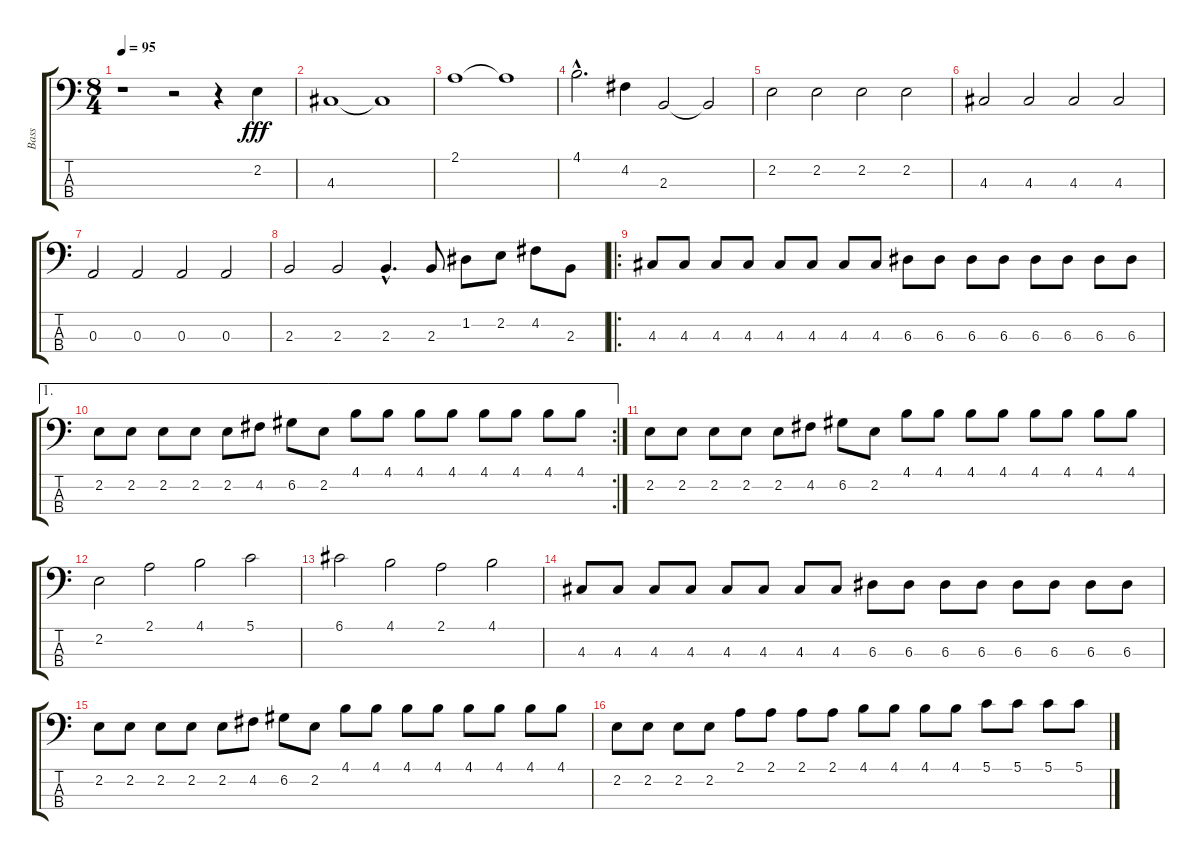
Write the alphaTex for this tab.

\track ("Bass" "Bass") {instrument electricbassfinger}
\staff {score tabs}
\tuning (G2 D2 A1 E1) {hide}
\ts (8 4)
\tempo 95
\clef f4
\ks c
r.1{dy fff instrument electricbassfinger} r.2 r.4 2.2.4 |
4.3.1 4.3{t}.1 |
2.1.1 2.1{t}.1 |
4.1{hac}.2{d} 4.2.4 2.3.2 2.3{t}.2 |
2.2.2 2.2.2 2.2.2 2.2.2 |
4.3.2 4.3.2 4.3.2 4.3.2 |
0.3.2 0.3.2 0.3.2 0.3.2 |
2.3.2 2.3.2 2.3{hac}.4{d} 2.3.8 1.2.8 2.2.8 4.2.8 2.3.8 |
\ro
4.3.8 4.3.8 4.3.8 4.3.8 4.3.8 4.3.8 4.3.8 4.3.8 6.3.8 6.3.8 6.3.8 6.3.8 6.3.8 6.3.8 6.3.8 6.3.8 |
\ae 1
\rc 2
2.2.8 2.2.8 2.2.8 2.2.8 2.2.8 4.2.8 6.2.8 2.2.8 4.1.8 4.1.8 4.1.8 4.1.8 4.1.8 4.1.8 4.1.8 4.1.8 |
2.2.8 2.2.8 2.2.8 2.2.8 2.2.8 4.2.8 6.2.8 2.2.8 4.1.8 4.1.8 4.1.8 4.1.8 4.1.8 4.1.8 4.1.8 4.1.8 |
2.2.2 2.1.2 4.1.2 5.1.2 |
6.1.2 4.1.2 2.1.2 4.1.2 |
4.3.8 4.3.8 4.3.8 4.3.8 4.3.8 4.3.8 4.3.8 4.3.8 6.3.8 6.3.8 6.3.8 6.3.8 6.3.8 6.3.8 6.3.8 6.3.8 |
2.2.8 2.2.8 2.2.8 2.2.8 2.2.8 4.2.8 6.2.8 2.2.8 4.1.8 4.1.8 4.1.8 4.1.8 4.1.8 4.1.8 4.1.8 4.1.8 |
2.2.8 2.2.8 2.2.8 2.2.8 2.1.8 2.1.8 2.1.8 2.1.8 4.1.8 4.1.8 4.1.8 4.1.8 5.1.8 5.1.8 5.1.8 5.1.8
